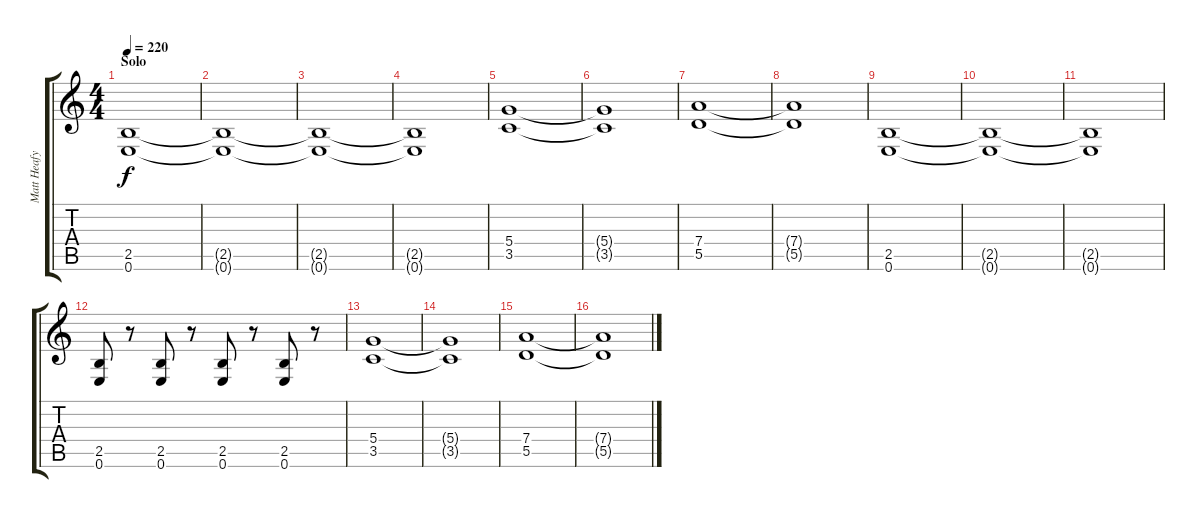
\track ("Matt Heafy" "Matt Heafy") {instrument distortionguitar}
\staff {score tabs}
\tuning (E4 B3 G3 D3 A2 E2) {hide}
\ts (4 4)
\section ("" "Solo")
\tempo 220
\clef g2
\ks c
(2.5 0.6).1{dy f} |
(2.5{t} 0.6{t}).1 |
(2.5{t} 0.6{t}).1 |
(2.5{t} 0.6{t}).1 |
(5.4 3.5).1 |
(5.4{t} 3.5{t}).1 |
(7.4 5.5).1 |
(7.4{t} 5.5{t}).1 |
(2.5 0.6).1 |
(2.5{t} 0.6{t}).1 |
(2.5{t} 0.6{t}).1 |
(2.5 0.6).8 r.8 (2.5 0.6).8 r.8 (2.5 0.6).8 r.8 (2.5 0.6).8 r.8 |
(5.4 3.5).1 |
(5.4{t} 3.5{t}).1 |
(7.4 5.5).1 |
(7.4{t} 5.5{t}).1
